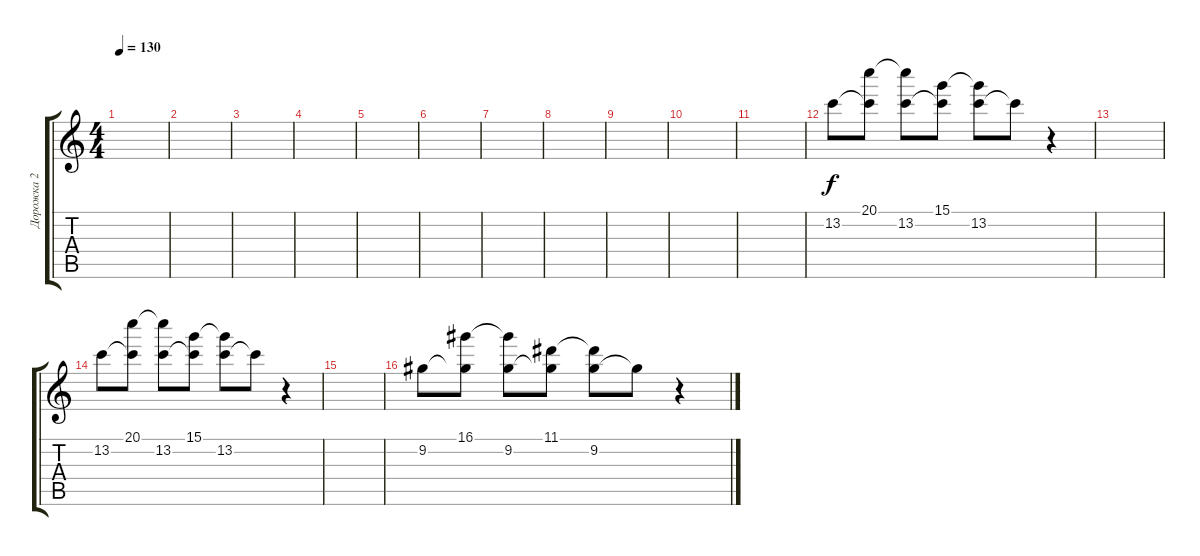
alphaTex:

\track ("Дорожка 2" "Дорожка 2") {instrument acousticguitarsteel}
\staff {score tabs}
\tuning (E4 B3 G3 D3 A2 E2) {hide}
\ts (4 4)
\tempo 130
\clef g2
\ks c
|
|
|
|
|
|
|
|
|
|
|
13.2.8 (20.1 13.2{t}).8 (20.1{t} 13.2).8 (15.1 13.2{t}).8 (15.1{t} 13.2).8 13.2{t}.8 r.4 |
|
13.2.8 (20.1 13.2{t}).8 (20.1{t} 13.2).8 (15.1 13.2{t}).8 (15.1{t} 13.2).8 13.2{t}.8 r.4 |
|
9.2.8 (16.1 9.2{t}).8 (16.1{t} 9.2).8 (11.1 9.2{t}).8 (11.1{t} 9.2).8 9.2{t}.8 r.4
